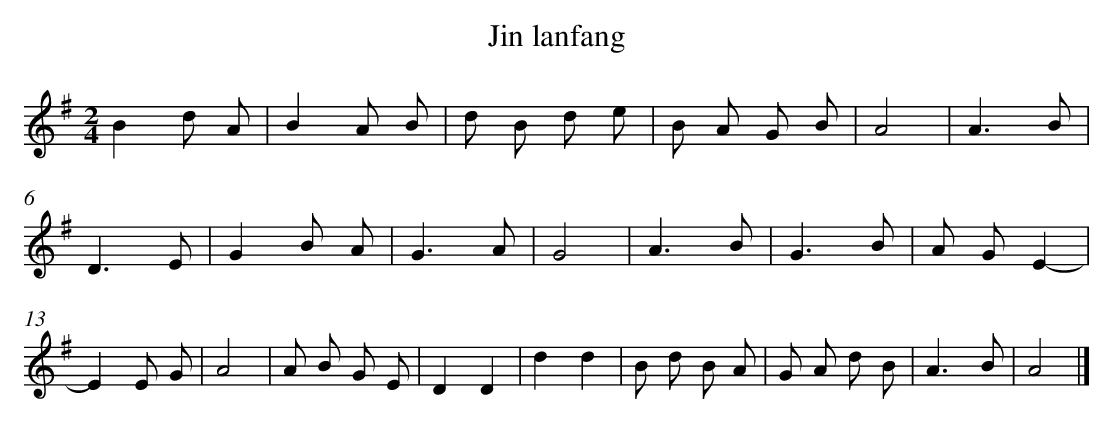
X:1
T: Jin lanfang
L: 1/8
M: 2/4
K: G
B2d A [I:setbarnb 1]|
B2A B |
d B d e |
B A G B |
A4 |
A3B |
D3E |
G2B A |
G3A |
G4 |
A3B |
G3B |
A GE2- |
E2E G |
A4 |
A B G E |
D2D2 |
d2d2 |
B d B A |
G A d B |
A3B |
A4 |]
